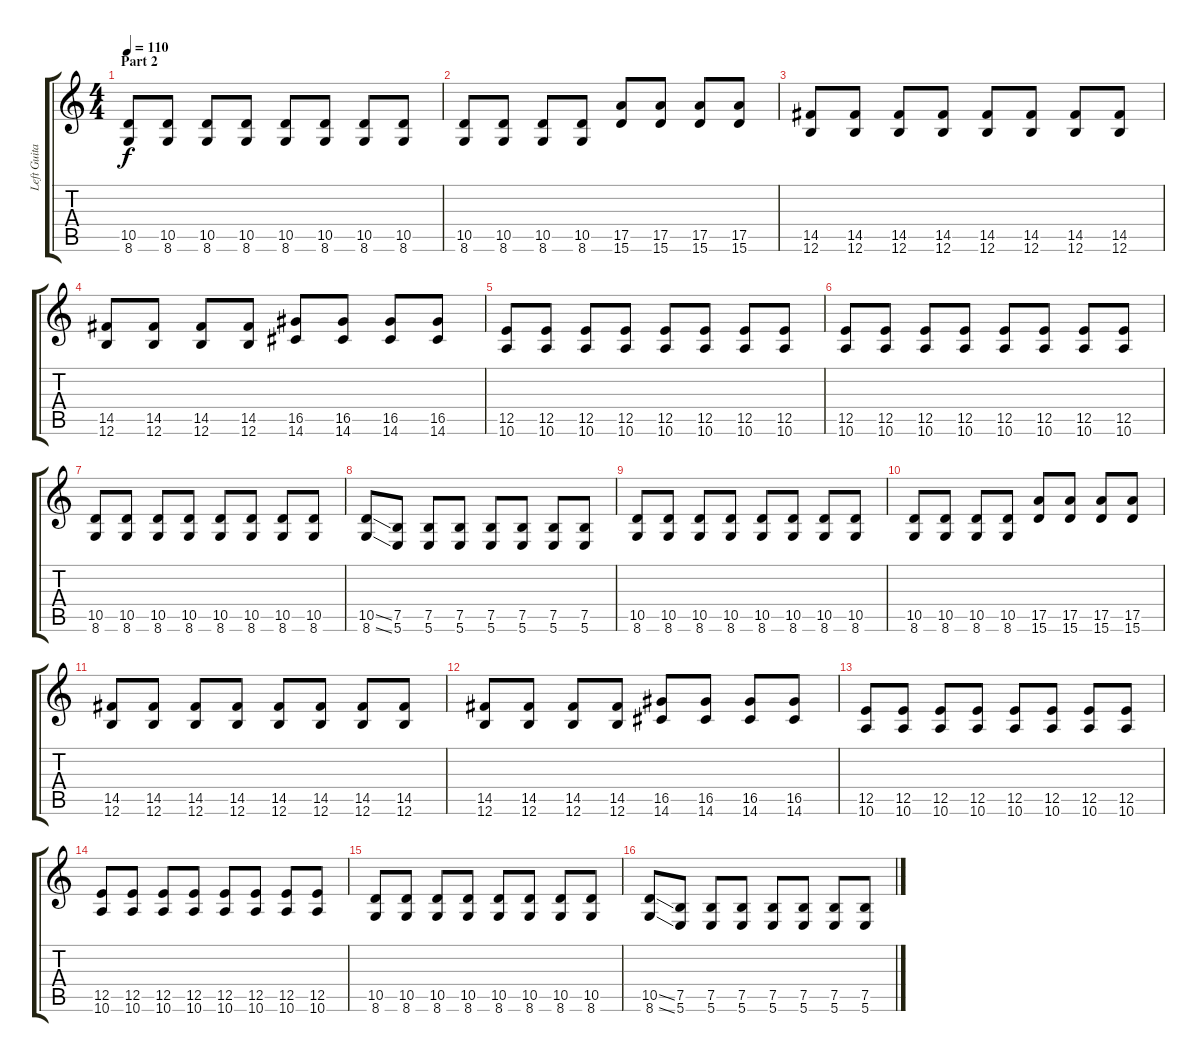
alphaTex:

\track ("Left Guitar" "Left Guita") {instrument distortionguitar}
\staff {score tabs}
\tuning (B3 Gb3 D3 A2 E2 B1) {hide}
\ts (4 4)
\section ("" "Part 2")
\tempo 110
\clef g2
\ks c
(10.5 8.6).8{dy f} (10.5 8.6).8 (10.5 8.6).8 (10.5 8.6).8 (10.5 8.6).8 (10.5 8.6).8 (10.5 8.6).8 (10.5 8.6).8 |
(10.5 8.6).8 (10.5 8.6).8 (10.5 8.6).8 (10.5 8.6).8 (17.5 15.6).8 (17.5 15.6).8 (17.5 15.6).8 (17.5 15.6).8 |
(14.5 12.6).8 (14.5 12.6).8 (14.5 12.6).8 (14.5 12.6).8 (14.5 12.6).8 (14.5 12.6).8 (14.5 12.6).8 (14.5 12.6).8 |
(14.5 12.6).8 (14.5 12.6).8 (14.5 12.6).8 (14.5 12.6).8 (16.5 14.6).8 (16.5 14.6).8 (16.5 14.6).8 (16.5 14.6).8 |
(12.5 10.6).8 (12.5 10.6).8 (12.5 10.6).8 (12.5 10.6).8 (12.5 10.6).8 (12.5 10.6).8 (12.5 10.6).8 (12.5 10.6).8 |
(12.5 10.6).8 (12.5 10.6).8 (12.5 10.6).8 (12.5 10.6).8 (12.5 10.6).8 (12.5 10.6).8 (12.5 10.6).8 (12.5 10.6).8 |
(10.5 8.6).8 (10.5 8.6).8 (10.5 8.6).8 (10.5 8.6).8 (10.5 8.6).8 (10.5 8.6).8 (10.5 8.6).8 (10.5 8.6).8 |
(10.5{ss} 8.6{ss}).8 (7.5 5.6).8 (7.5 5.6).8 (7.5 5.6).8 (7.5 5.6).8 (7.5 5.6).8 (7.5 5.6).8 (7.5 5.6).8 |
(10.5 8.6).8 (10.5 8.6).8 (10.5 8.6).8 (10.5 8.6).8 (10.5 8.6).8 (10.5 8.6).8 (10.5 8.6).8 (10.5 8.6).8 |
(10.5 8.6).8 (10.5 8.6).8 (10.5 8.6).8 (10.5 8.6).8 (17.5 15.6).8 (17.5 15.6).8 (17.5 15.6).8 (17.5 15.6).8 |
(14.5 12.6).8 (14.5 12.6).8 (14.5 12.6).8 (14.5 12.6).8 (14.5 12.6).8 (14.5 12.6).8 (14.5 12.6).8 (14.5 12.6).8 |
(14.5 12.6).8 (14.5 12.6).8 (14.5 12.6).8 (14.5 12.6).8 (16.5 14.6).8 (16.5 14.6).8 (16.5 14.6).8 (16.5 14.6).8 |
(12.5 10.6).8 (12.5 10.6).8 (12.5 10.6).8 (12.5 10.6).8 (12.5 10.6).8 (12.5 10.6).8 (12.5 10.6).8 (12.5 10.6).8 |
(12.5 10.6).8 (12.5 10.6).8 (12.5 10.6).8 (12.5 10.6).8 (12.5 10.6).8 (12.5 10.6).8 (12.5 10.6).8 (12.5 10.6).8 |
(10.5 8.6).8 (10.5 8.6).8 (10.5 8.6).8 (10.5 8.6).8 (10.5 8.6).8 (10.5 8.6).8 (10.5 8.6).8 (10.5 8.6).8 |
(10.5{ss} 8.6{ss}).8 (7.5 5.6).8 (7.5 5.6).8 (7.5 5.6).8 (7.5 5.6).8 (7.5 5.6).8 (7.5 5.6).8 (7.5 5.6).8
